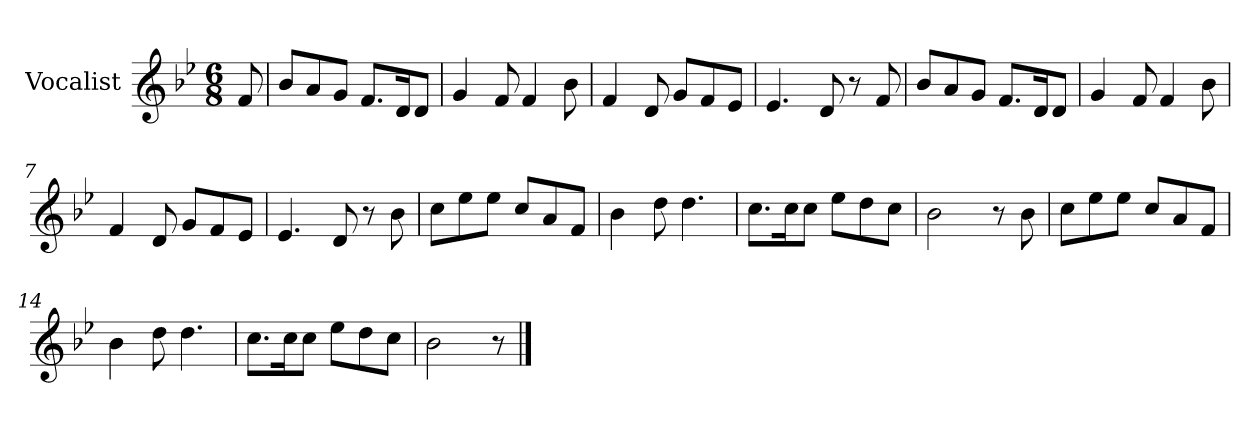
**kern
*part1
*staff1
*I"Vocalist
*k[b-e-]
*B-:
*M6/8
=
8f
=1
8b-L
8a
8gJ
8.fL
16dK
8dJ
=2
4g
8f
4f
8b-
=3
4f
8d
8gL
8f
8e-J
=4
4.e-
8d
8r
8f
=5
8b-L
8a
8gJ
8.fL
16dK
8dJ
=6
4g
8f
4f
8b-
=7
4f
8d
8gL
8f
8e-J
=8
4.e-
8d
8r
8b-
=9
8ccL
8ee-
8ee-J
8ccL
8a
8fJ
=10
4b-
8dd
4.dd
=11
8.ccL
16ccK
8ccJ
8ee-L
8dd
8ccJ
=12
2b-
8r
8b-
=13
8ccL
8ee-
8ee-J
8ccL
8a
8fJ
=14
4b-
8dd
4.dd
=15
8.ccL
16ccK
8ccJ
8ee-L
8dd
8ccJ
=16
2b-
8r
==
*-
